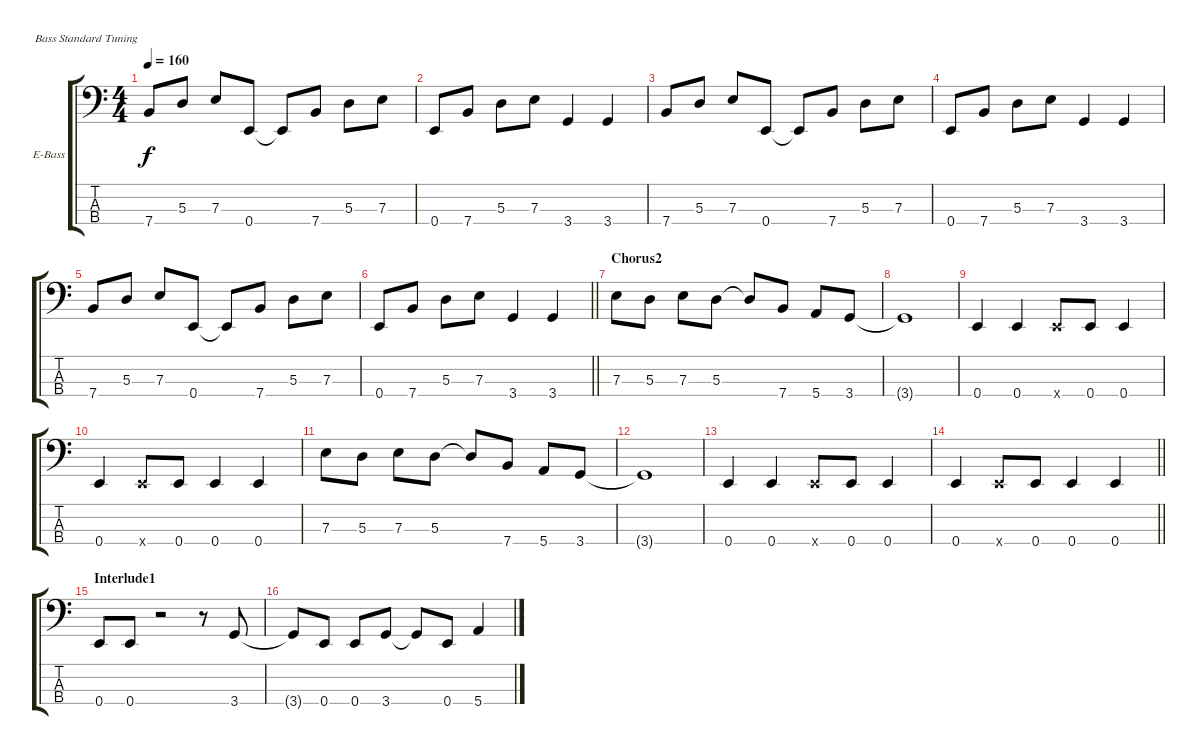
\bracketExtendMode groupsimilarinstruments
\firstSystemTrackNameOrientation horizontal
\otherSystemsTrackNameOrientation horizontal
\track ("Dan Maines" "E-Bass") {instrument electricbassfinger}
\staff {score tabs}
\tuning (G2 D2 A1 E1)
\ts (4 4)
\tempo 160
\clef f4
\ks c
7.4.8{dy f} 5.3.8 7.3.8 0.4.8 0.4{t}.8 7.4.8 5.3.8 7.3.8 |
0.4.8 7.4.8 5.3.8 7.3.8 3.4.4 3.4.4 |
7.4.8 5.3.8 7.3.8 0.4.8 0.4{t}.8 7.4.8 5.3.8 7.3.8 |
0.4.8 7.4.8 5.3.8 7.3.8 3.4.4 3.4.4 |
7.4.8 5.3.8 7.3.8 0.4.8 0.4{t}.8 7.4.8 5.3.8 7.3.8 |
\barLineRight lightlight
0.4.8 7.4.8 5.3.8 7.3.8 3.4.4 3.4.4 |
\section ("" "Chorus2")
7.3.8 5.3.8 7.3.8 5.3.8 5.3{t}.8 7.4.8 5.4.8 3.4.8 |
3.4{t}.1 |
0.4.4 0.4.4 0.4{x}.8 0.4.8 0.4.4 |
0.4.4 0.4{x}.8 0.4.8 0.4.4 0.4.4 |
7.3.8 5.3.8 7.3.8 5.3.8 5.3{t}.8 7.4.8 5.4.8 3.4.8 |
3.4{t}.1 |
0.4.4 0.4.4 0.4{x}.8 0.4.8 0.4.4 |
\barLineRight lightlight
0.4.4 0.4{x}.8 0.4.8 0.4.4 0.4.4 |
\section ("" "Interlude1")
0.4.8 0.4.8 r.2 r.8 3.4.8 |
3.4{t}.8 0.4.8 0.4.8 3.4.8 3.4{t}.8 0.4.8 5.4.4
